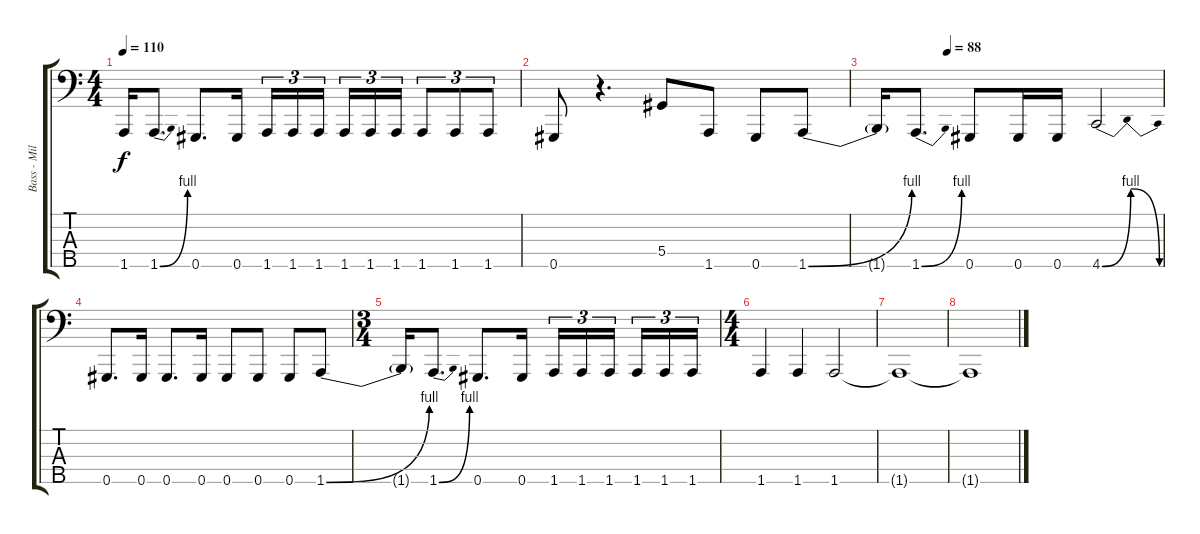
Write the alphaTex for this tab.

\track ("Bass - Milo" "Bass - Mil") {instrument electricbasspick}
\staff {score tabs}
\tuning (Gb2 Db2 Ab1 Eb1 Ab0) {hide}
\ts (4 4)
\tempo 110
\clef f4
\ks c
1.5{t}.16{dy f} 1.5{be (bend 0 0 60 4)}.8{d} 0.5.8{d} 0.5.16 1.5.16{tu (3 2)} 1.5.16{tu (3 2)} 1.5.16{tu (3 2) beam splitsecondary} 1.5.16{tu (3 2)} 1.5.16{tu (3 2)} 1.5.16{tu (3 2)} 1.5.8{tu (3 2)} 1.5.8{tu (3 2)} 1.5.8{tu (3 2)} |
0.5.8 r.4{d} 5.4.8 1.5.8 0.5.8 1.5{be (bend 0 0 60 4)}.8 |
\tempo (88 0.25)
1.5{t}.16 1.5{be (bend 0 0 60 4)}.8{d} 0.5.8 0.5.16 0.5.16 4.5{be (bendrelease 0 0 15 4 30 4 60 0)}.2 |
0.5.8{d} 0.5.16 0.5.8{d} 0.5.16 0.5.8 0.5.8 0.5.8 1.5{be (bend 0 0 60 4)}.8 |
\ts (3 4)
1.5{t}.16 1.5{be (bend 0 0 60 4)}.8{d} 0.5.8{d} 0.5.16 1.5.16{tu (3 2)} 1.5.16{tu (3 2)} 1.5.16{tu (3 2) beam splitsecondary} 1.5.16{tu (3 2)} 1.5.16{tu (3 2)} 1.5.16{tu (3 2)} |
\ts (4 4)
1.5.4 1.5.4 1.5.2 |
1.5{t}.1 |
1.5{t}.1
